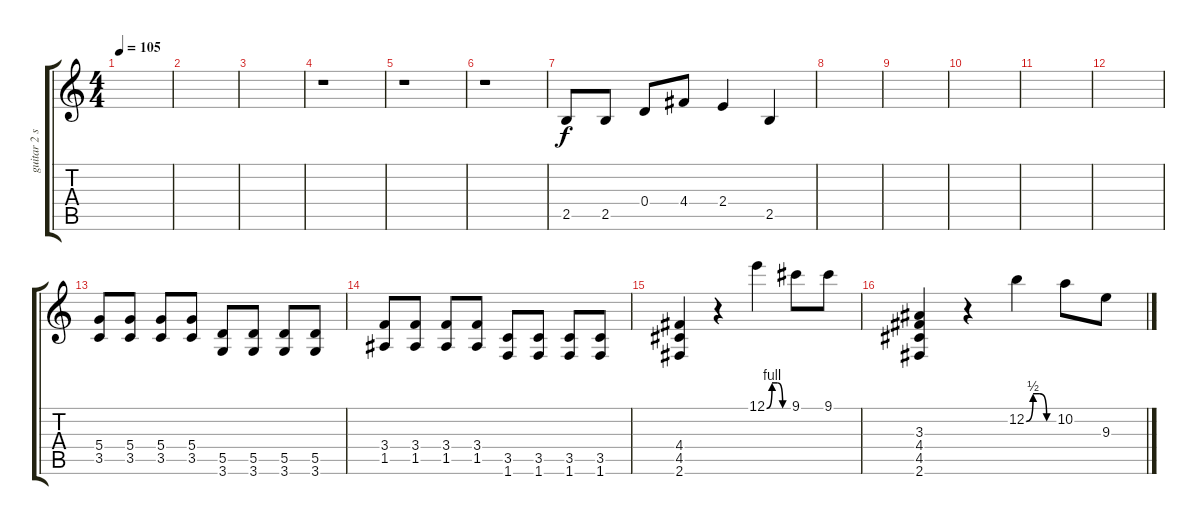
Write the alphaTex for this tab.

\track ("guitar 2 sat" "guitar 2 s") {instrument distortionguitar}
\staff {score tabs}
\tuning (E4 B3 G3 D3 A2 E2) {hide}
\ts (4 4)
\tempo 105
\clef g2
\ks c
|
|
|
r.1 |
r.1 |
r.1 |
2.5.8 2.5.8 0.4.8 4.4.8 2.4.4 2.5.4 |
|
|
|
|
|
(5.4 3.5).8 (5.4 3.5).8 (5.4 3.5).8 (5.4 3.5).8 (5.5 3.6).8 (5.5 3.6).8 (5.5 3.6).8 (5.5 3.6).8 |
(3.4 1.5).8 (3.4 1.5).8 (3.4 1.5).8 (3.4 1.5).8 (3.5 1.6).8 (3.5 1.6).8 (3.5 1.6).8 (3.5 1.6).8 |
(4.4 4.5 2.6).4 r.4 12.1{be (custom 0 0 15 4 30 4 45 0 60 0)}.4 9.1.8 9.1.8 |
(3.3 4.4 4.5 2.6).4 r.4 12.2{be (custom 0 0 15 2 30 2 45 0 60 0)}.4 10.2.8 9.3.8
